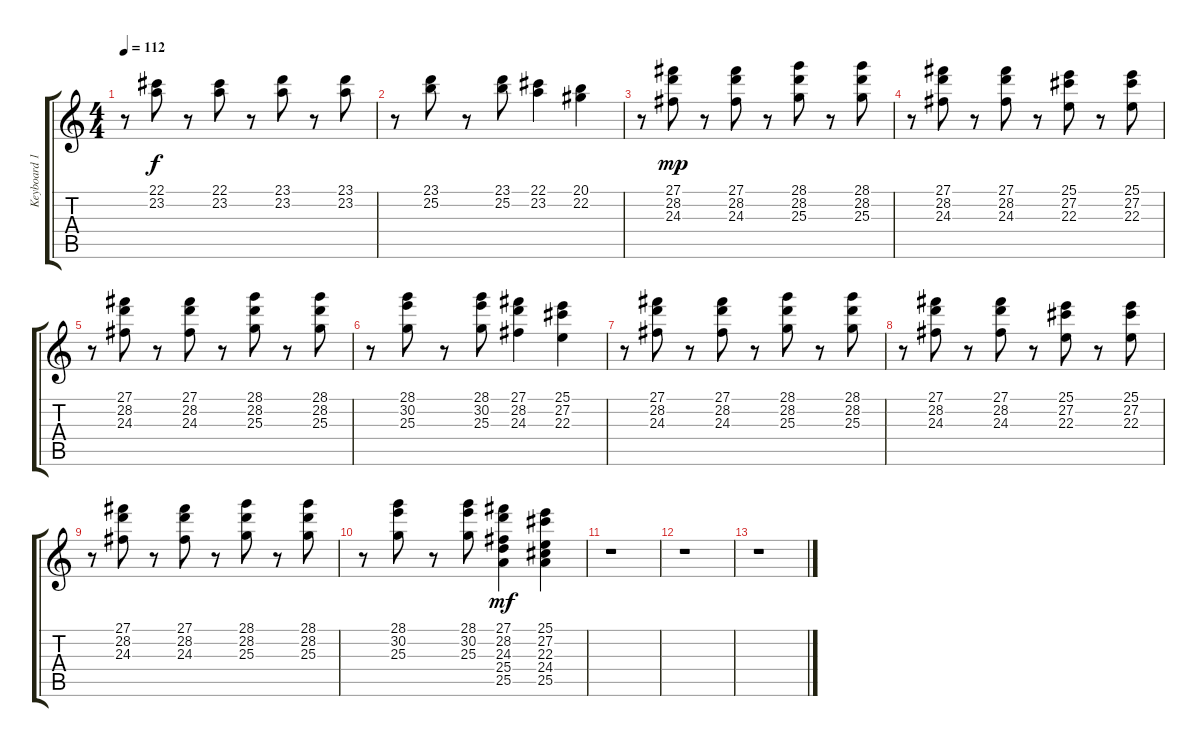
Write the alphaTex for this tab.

\track ("Keyboard 1" "Keyboard 1") {instrument stringensemble1}
\staff {score tabs}
\tuning (Eb4 Bb3 Gb3 Db3 Ab2 Eb2) {hide}
\ts (4 4)
\tempo 112
\clef g2
\ks c
r.8{dy f} (22.1 23.2).8 r.8 (22.1 23.2).8 r.8 (23.1 23.2).8 r.8 (23.1 23.2).8 |
r.8 (23.1 25.2).8 r.8 (23.1 25.2).8 (22.1 23.2).4 (20.1 22.2).4 |
r.8 (27.1 28.2 24.3).8{dy mp} r.8 (27.1 28.2 24.3).8 r.8 (28.1 28.2 25.3).8 r.8 (28.1 28.2 25.3).8 |
r.8 (27.1 28.2 24.3).8 r.8 (27.1 28.2 24.3).8 r.8 (25.1 27.2 22.3).8 r.8 (25.1 27.2 22.3).8 |
r.8 (27.1 28.2 24.3).8 r.8 (27.1 28.2 24.3).8 r.8 (28.1 28.2 25.3).8 r.8 (28.1 28.2 25.3).8 |
r.8 (28.1 30.2 25.3).8 r.8 (28.1 30.2 25.3).8 (27.1 28.2 24.3).4 (25.1 27.2 22.3).4 |
r.8 (27.1 28.2 24.3).8 r.8 (27.1 28.2 24.3).8 r.8 (28.1 28.2 25.3).8 r.8 (28.1 28.2 25.3).8 |
r.8 (27.1 28.2 24.3).8 r.8 (27.1 28.2 24.3).8 r.8 (25.1 27.2 22.3).8 r.8 (25.1 27.2 22.3).8 |
r.8 (27.1 28.2 24.3).8 r.8 (27.1 28.2 24.3).8 r.8 (28.1 28.2 25.3).8 r.8 (28.1 28.2 25.3).8 |
r.8 (28.1 30.2 25.3).8 r.8 (28.1 30.2 25.3).8 (27.1 28.2 24.3 25.4 25.5).4{dy mf} (25.1 27.2 22.3 24.4 25.5).4 |
r.1 |
r.1 |
r.1
